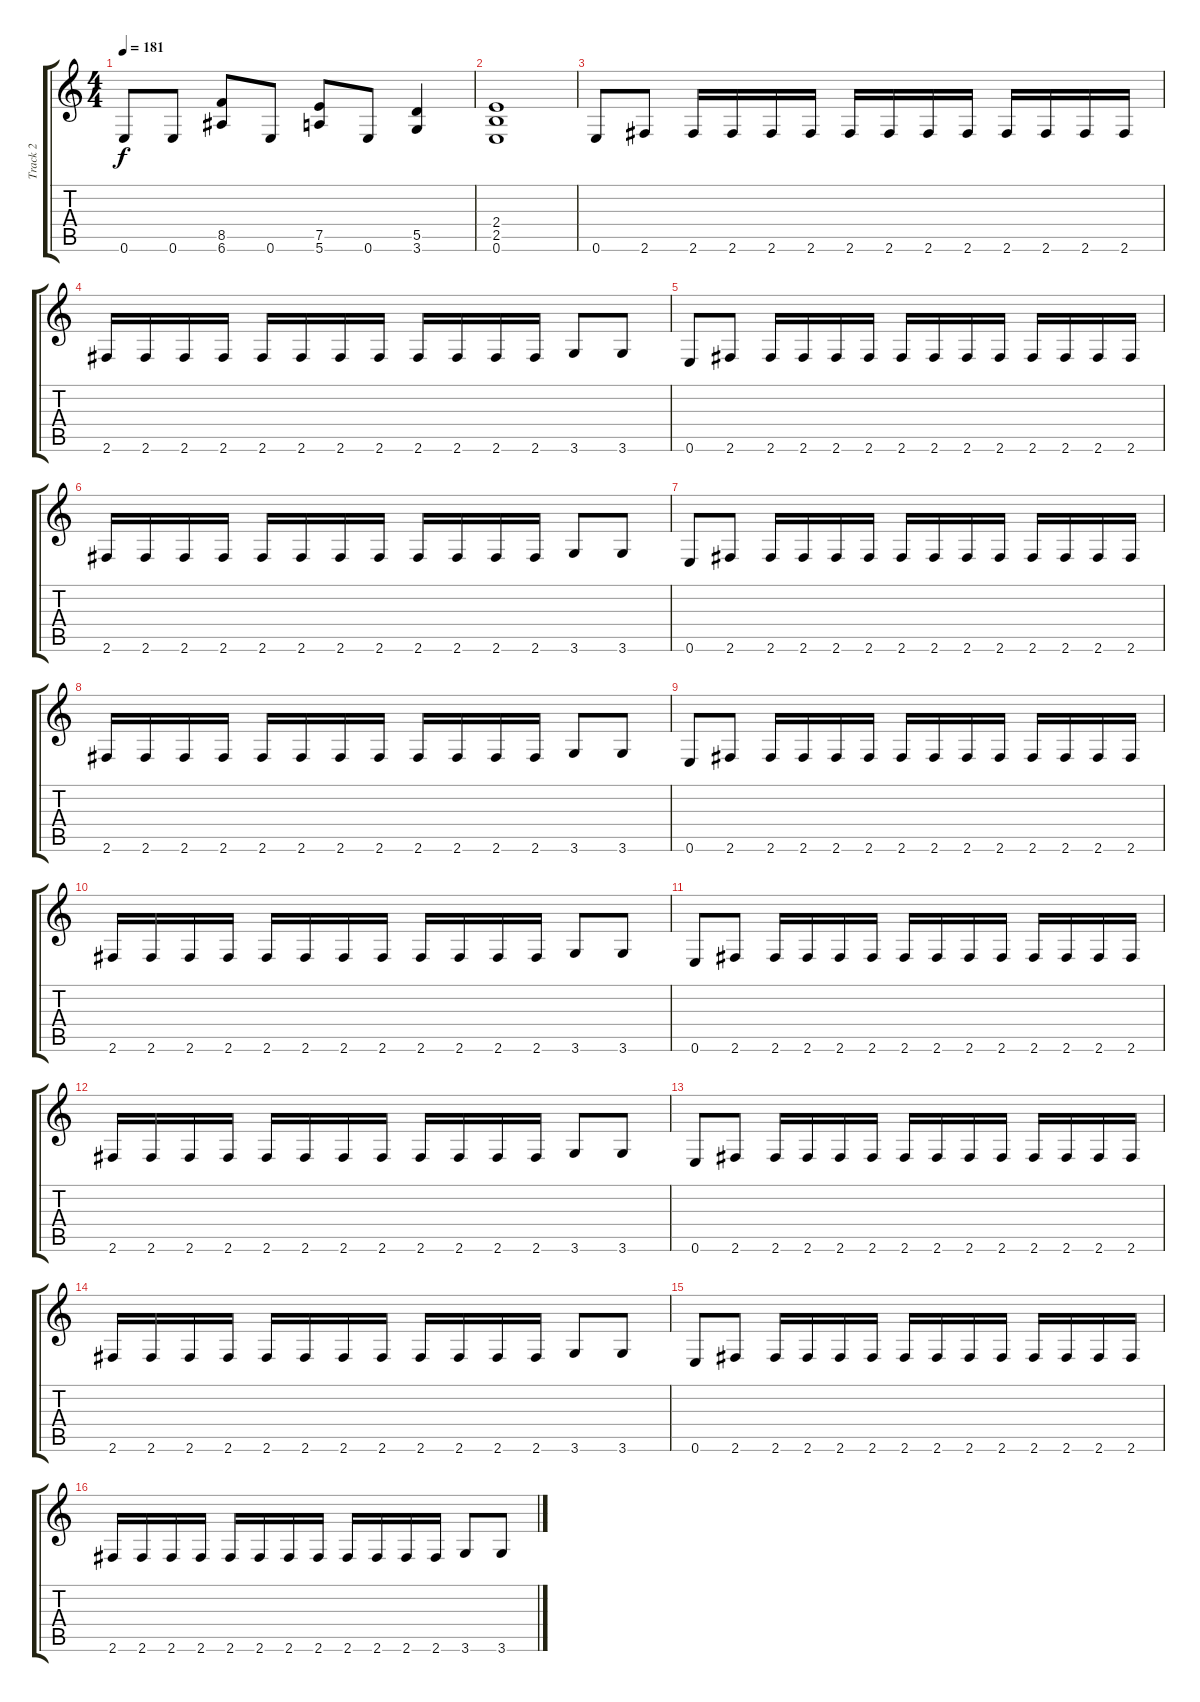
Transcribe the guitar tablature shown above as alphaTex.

\track ("Track 2" "Track 2") {instrument distortionguitar}
\staff {score tabs}
\tuning (E4 B3 G3 D3 A2 E2) {hide}
\ts (4 4)
\tempo 181
\clef g2
\ks c
0.6.8{dy f} 0.6.8 (8.5 6.6).8 0.6.8 (7.5 5.6).8 0.6.8 (5.5 3.6).4 |
(2.4 2.5 0.6).1 |
0.6.8 2.6.8 2.6.16 2.6.16 2.6.16 2.6.16 2.6.16 2.6.16 2.6.16 2.6.16 2.6.16 2.6.16 2.6.16 2.6.16 |
2.6.16 2.6.16 2.6.16 2.6.16 2.6.16 2.6.16 2.6.16 2.6.16 2.6.16 2.6.16 2.6.16 2.6.16 3.6.8 3.6.8 |
0.6.8 2.6.8 2.6.16 2.6.16 2.6.16 2.6.16 2.6.16 2.6.16 2.6.16 2.6.16 2.6.16 2.6.16 2.6.16 2.6.16 |
2.6.16 2.6.16 2.6.16 2.6.16 2.6.16 2.6.16 2.6.16 2.6.16 2.6.16 2.6.16 2.6.16 2.6.16 3.6.8 3.6.8 |
0.6.8 2.6.8 2.6.16 2.6.16 2.6.16 2.6.16 2.6.16 2.6.16 2.6.16 2.6.16 2.6.16 2.6.16 2.6.16 2.6.16 |
2.6.16 2.6.16 2.6.16 2.6.16 2.6.16 2.6.16 2.6.16 2.6.16 2.6.16 2.6.16 2.6.16 2.6.16 3.6.8 3.6.8 |
0.6.8 2.6.8 2.6.16 2.6.16 2.6.16 2.6.16 2.6.16 2.6.16 2.6.16 2.6.16 2.6.16 2.6.16 2.6.16 2.6.16 |
2.6.16 2.6.16 2.6.16 2.6.16 2.6.16 2.6.16 2.6.16 2.6.16 2.6.16 2.6.16 2.6.16 2.6.16 3.6.8 3.6.8 |
0.6.8 2.6.8 2.6.16 2.6.16 2.6.16 2.6.16 2.6.16 2.6.16 2.6.16 2.6.16 2.6.16 2.6.16 2.6.16 2.6.16 |
2.6.16 2.6.16 2.6.16 2.6.16 2.6.16 2.6.16 2.6.16 2.6.16 2.6.16 2.6.16 2.6.16 2.6.16 3.6.8 3.6.8 |
0.6.8 2.6.8 2.6.16 2.6.16 2.6.16 2.6.16 2.6.16 2.6.16 2.6.16 2.6.16 2.6.16 2.6.16 2.6.16 2.6.16 |
2.6.16 2.6.16 2.6.16 2.6.16 2.6.16 2.6.16 2.6.16 2.6.16 2.6.16 2.6.16 2.6.16 2.6.16 3.6.8 3.6.8 |
0.6.8 2.6.8 2.6.16 2.6.16 2.6.16 2.6.16 2.6.16 2.6.16 2.6.16 2.6.16 2.6.16 2.6.16 2.6.16 2.6.16 |
2.6.16 2.6.16 2.6.16 2.6.16 2.6.16 2.6.16 2.6.16 2.6.16 2.6.16 2.6.16 2.6.16 2.6.16 3.6.8 3.6.8
